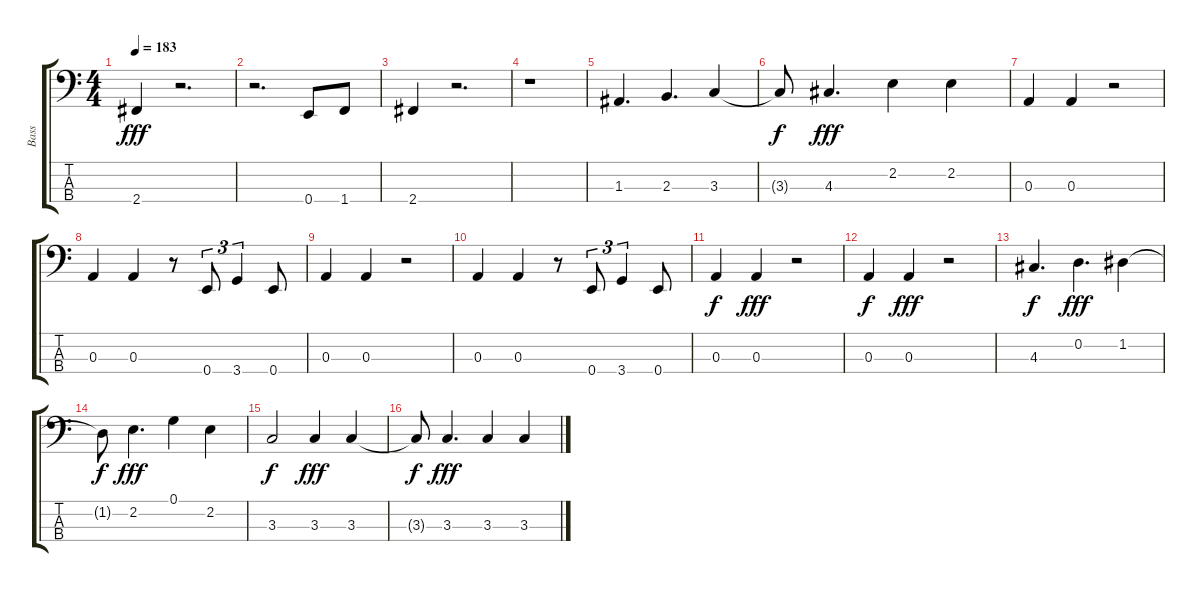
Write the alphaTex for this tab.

\track ("Bass" "Bass") {instrument synthbass2}
\staff {score tabs}
\tuning (G2 D2 A1 E1) {hide}
\ts (4 4)
\tempo 183
\clef f4
\ks c
2.4.4{dy fff} r.2{d} |
r.2{d} 0.4.8 1.4.8 |
2.4.4 r.2{d} |
r.1 |
1.3.4{d} 2.3.4{d} 3.3.4 |
3.3{t}.8{dy f} 4.3.4{d dy fff} 2.2.4 2.2.4 |
0.3.4 0.3.4 r.2 |
0.3.4 0.3.4 r.8 0.4.8{tu (3 2)} 3.4.4{tu (3 2)} 0.4.8 |
0.3.4 0.3.4 r.2 |
0.3.4 0.3.4 r.8 0.4.8{tu (3 2)} 3.4.4{tu (3 2)} 0.4.8 |
0.3.4{dy f} 0.3.4{dy fff} r.2 |
0.3.4{dy f} 0.3.4{dy fff} r.2 |
4.3.4{d dy f} 0.2.4{d dy fff} 1.2.4 |
1.2{t}.8{dy f} 2.2.4{d dy fff} 0.1.4 2.2.4 |
3.3.2{dy f} 3.3.4{dy fff} 3.3.4 |
3.3{t}.8{dy f} 3.3.4{d dy fff} 3.3.4 3.3.4
